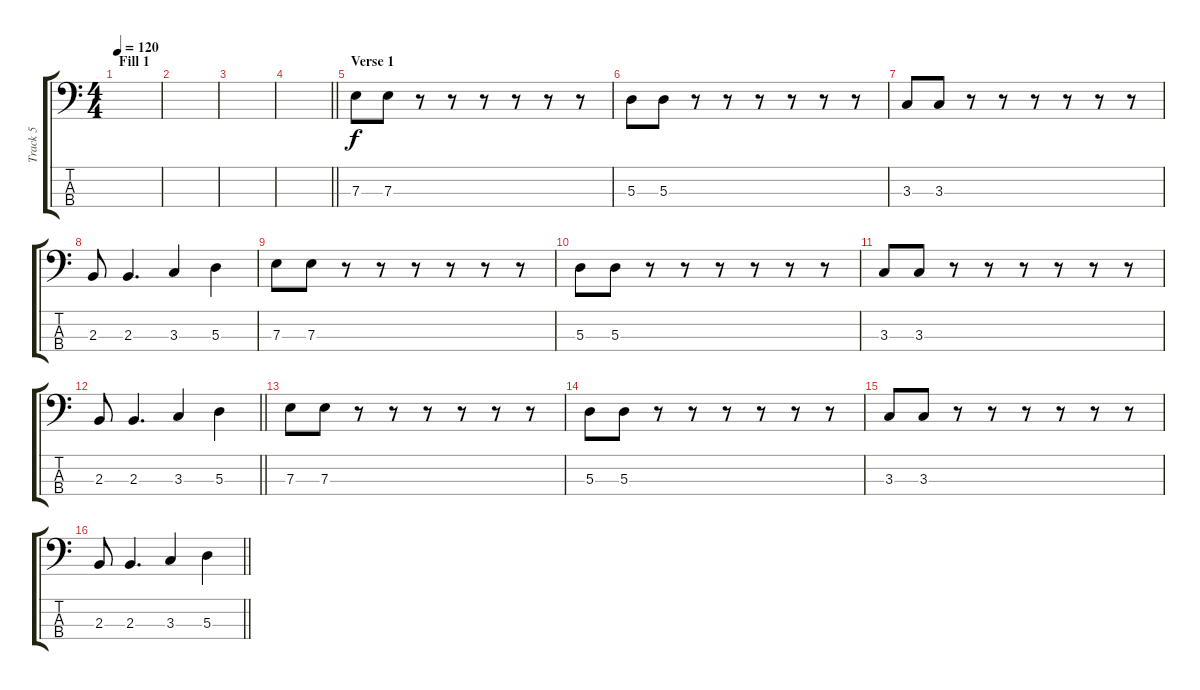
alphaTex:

\track ("Track 5" "Track 5") {instrument electricbassfinger}
\staff {score tabs}
\tuning (G2 D2 A1 E1) {hide}
\ts (4 4)
\section ("" "Fill 1")
\tempo 120
\clef f4
\ks c
|
|
|
\barLineRight lightlight
|
\section ("" "Verse 1")
7.3.8 7.3.8 r.8 r.8 r.8 r.8 r.8 r.8 |
5.3.8 5.3.8 r.8 r.8 r.8 r.8 r.8 r.8 |
3.3.8 3.3.8 r.8 r.8 r.8 r.8 r.8 r.8 |
2.3.8 2.3.4{d} 3.3.4 5.3.4 |
7.3.8 7.3.8 r.8 r.8 r.8 r.8 r.8 r.8 |
5.3.8 5.3.8 r.8 r.8 r.8 r.8 r.8 r.8 |
3.3.8 3.3.8 r.8 r.8 r.8 r.8 r.8 r.8 |
\barLineRight lightlight
2.3.8 2.3.4{d} 3.3.4 5.3.4 |
7.3.8 7.3.8 r.8 r.8 r.8 r.8 r.8 r.8 |
5.3.8 5.3.8 r.8 r.8 r.8 r.8 r.8 r.8 |
3.3.8 3.3.8 r.8 r.8 r.8 r.8 r.8 r.8 |
\barLineRight lightlight
2.3.8 2.3.4{d} 3.3.4 5.3.4
